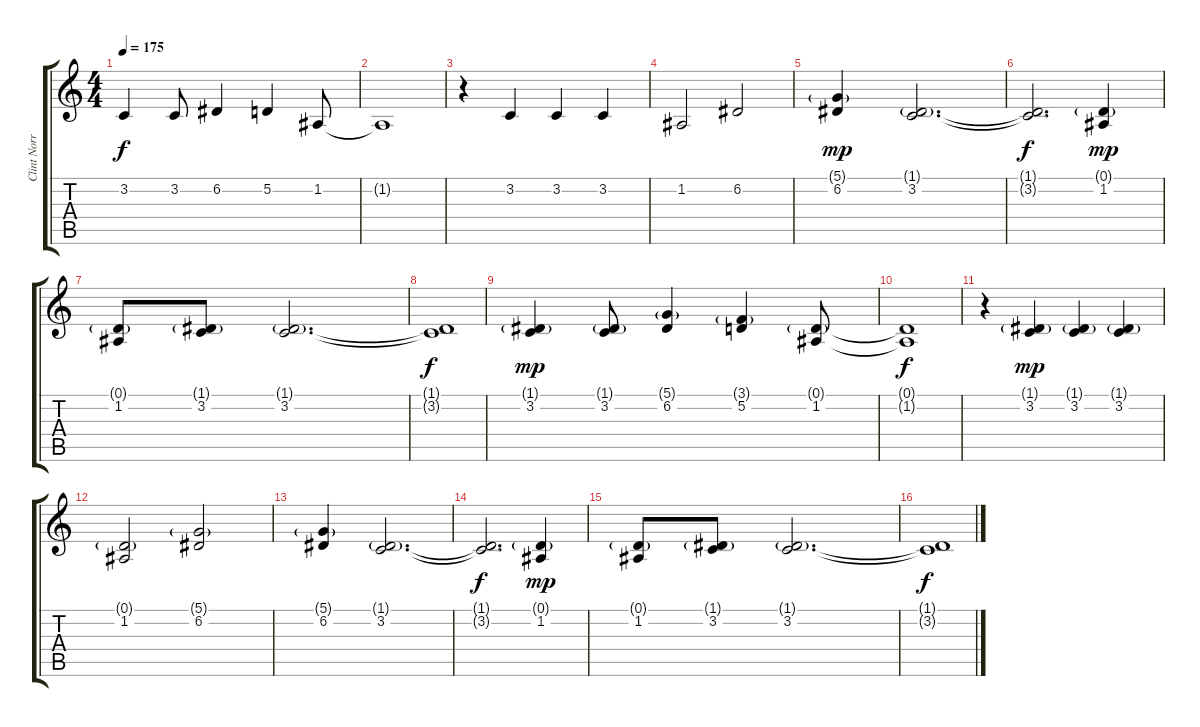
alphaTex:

\track ("Clint Norris (Voice)" "Clint Norr") {instrument oboe}
\staff {score tabs}
\tuning (D4 A3 F3 C3 G2 C2) {hide}
\ts (4 4)
\tempo 175
\clef g2
\ks c
3.2.4{dy f} 3.2.8 6.2.4 5.2.4 1.2.8 |
1.2{t}.1 |
r.4 3.2.4 3.2.4 3.2.4 |
1.2.2 6.2.2 |
(5.1{g} 6.2).4{dy mp} (1.1{g} 3.2).2{d} |
(1.1{t} 3.2{t}).2{d dy f} (0.1{g} 1.2).4{dy mp} |
(0.1{g} 1.2).8 (1.1{g} 3.2).8 (1.1{g} 3.2).2{d} |
(1.1{t} 3.2{t}).1{dy f} |
(1.1{g} 3.2).4{dy mp} (1.1{g} 3.2).8 (5.1{g} 6.2).4 (3.1{g} 5.2).4 (0.1{g} 1.2).8 |
(0.1{t} 1.2{t}).1{dy f} |
r.4 (1.1{g} 3.2).4{dy mp} (1.1{g} 3.2).4 (1.1{g} 3.2).4 |
(0.1{g} 1.2).2 (5.1{g} 6.2).2 |
(5.1{g} 6.2).4 (1.1{g} 3.2).2{d} |
(1.1{t} 3.2{t}).2{d dy f} (0.1{g} 1.2).4{dy mp} |
(0.1{g} 1.2).8 (1.1{g} 3.2).8 (1.1{g} 3.2).2{d} |
(1.1{t} 3.2{t}).1{dy f}
